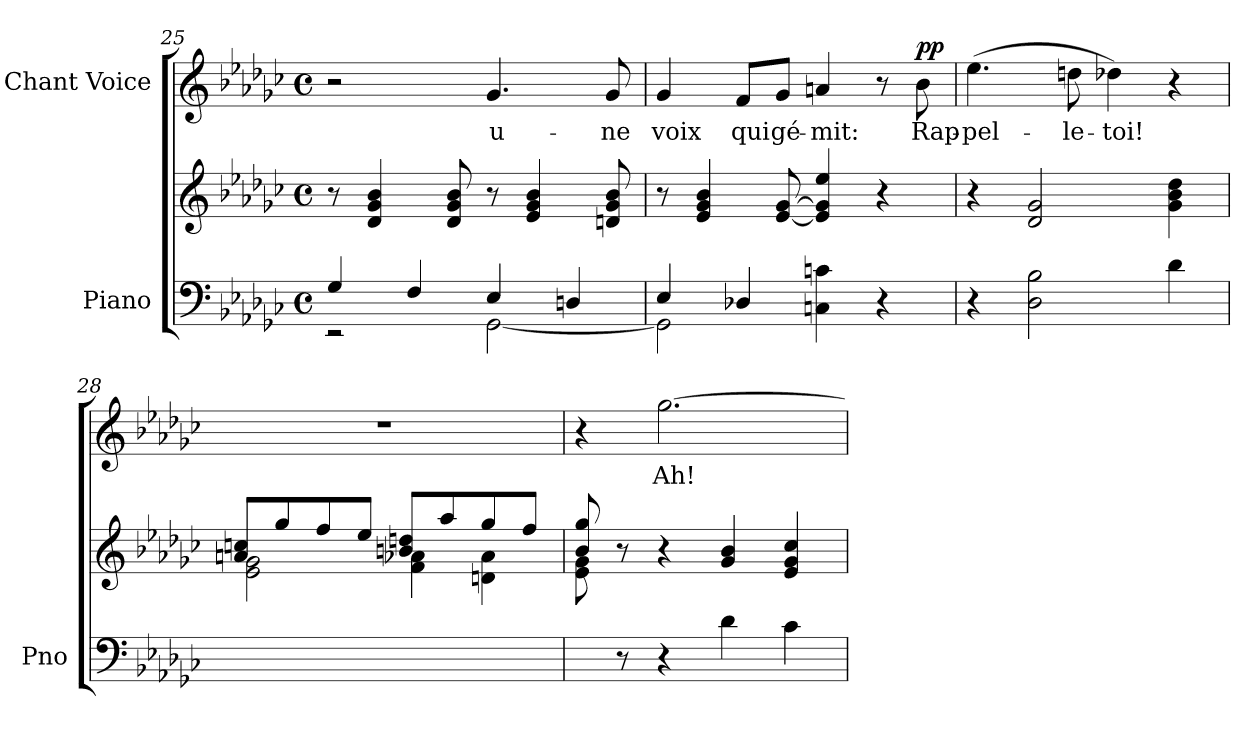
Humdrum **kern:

**kern	**kern	**kern	**text	**dynam
*part2	*part2	*part1	*part1	*part1
*staff3	*staff2	*staff1	*staff1	*staff1
*I"Piano	*	*I"Chant Voice	*	*
*I'Pno	*	*	*	*
*clefF4	*clefG2	*clefG2	*	*
*k[b-e-a-d-g-c-]	*k[b-e-a-d-g-c-]	*k[b-e-a-d-g-c-]	*	*
*M4/4	*M4/4	*M4/4	*	*
*met(c)	*met(c)	*met(c)	*	*
=25	=25	=25	=25	=25
*^	*	*	*	*
4G-/	2r	8r	2r	.	.
.	.	4d-/ 4g-/ 4b-/	.	.	.
4F/	.	.	.	.	.
.	.	8d-/ 8g-/ 8b-/	.	.	.
4E-/	[2GG-\	8r	4.g-/	u-	.
.	.	4e-/ 4g-/ 4b-/	.	.	.
4Dn/	.	.	.	.	.
.	.	8dn/ 8g-/ 8b-/	8g-/	-ne	.
=26	=26	=26	=26	=26	=26
4E-/	(<2GG-\]	8r	4g-/	voix	.
.	.	4e-/ 4g-/ 4b-/	.	.	.
4D-X/	.	.	8f/L	qui	.
.	.	[8e-/ [8g-/	8g-/J	gé-	.
4Cn\ 4cn\	2ryy	4e-/] 4g-/] 4ee-/	4an/	-mit:	.
4r	.	4r	8r	.	.
!	!	!	!	!	!LO:DY:a
.	.	.	8b-\	Rap-	pp
*v	*v	*	*	*	*
=27	=27	=27	=27	=27
4r	4r	(4.ee-\	-pel-	.
2D-\ 2B-\	2d-/ 2g-/	.	.	.
.	.	8ddn\	-le-	.
.	.	4dd-X\)	-toi!	.
4d-\	4g-\ 4b-\ 4dd-\	4r	.	.
=28	=28	=28	=28	=28
*	*^	*	*	*
1ryy	8an/ 8ccn/L	2e-\ 2g-\	1r	.	.
.	8gg-/	.	.	.	.
.	8ff/	.	.	.	.
.	8ee-/J	.	.	.	.
.	8bn/ 8ddn/L	4f\ 4a-X\)	.	.	.
.	8aa-/	.	.	.	.
.	8gg-/	4dn\ 4a-\	.	.	.
.	8ff/J	.	.	.	.
=29	=29	=29	=29	=29	=29
8ryy	8b-/ 8gg-/	8e-\ 8g-\	4r	.	.
8r	8r	2..ryy	.	.	.
4r	4r	.	[2.gg-\	Ah!	.
4d-\	4g-/ 4b-/	.	.	.	.
4c-\	4e-/ 4g-/ 4cc-/	.	.	.	.
*	*v	*v	*	*	*
=	=	=	=	=
*-	*-	*-	*-	*-
